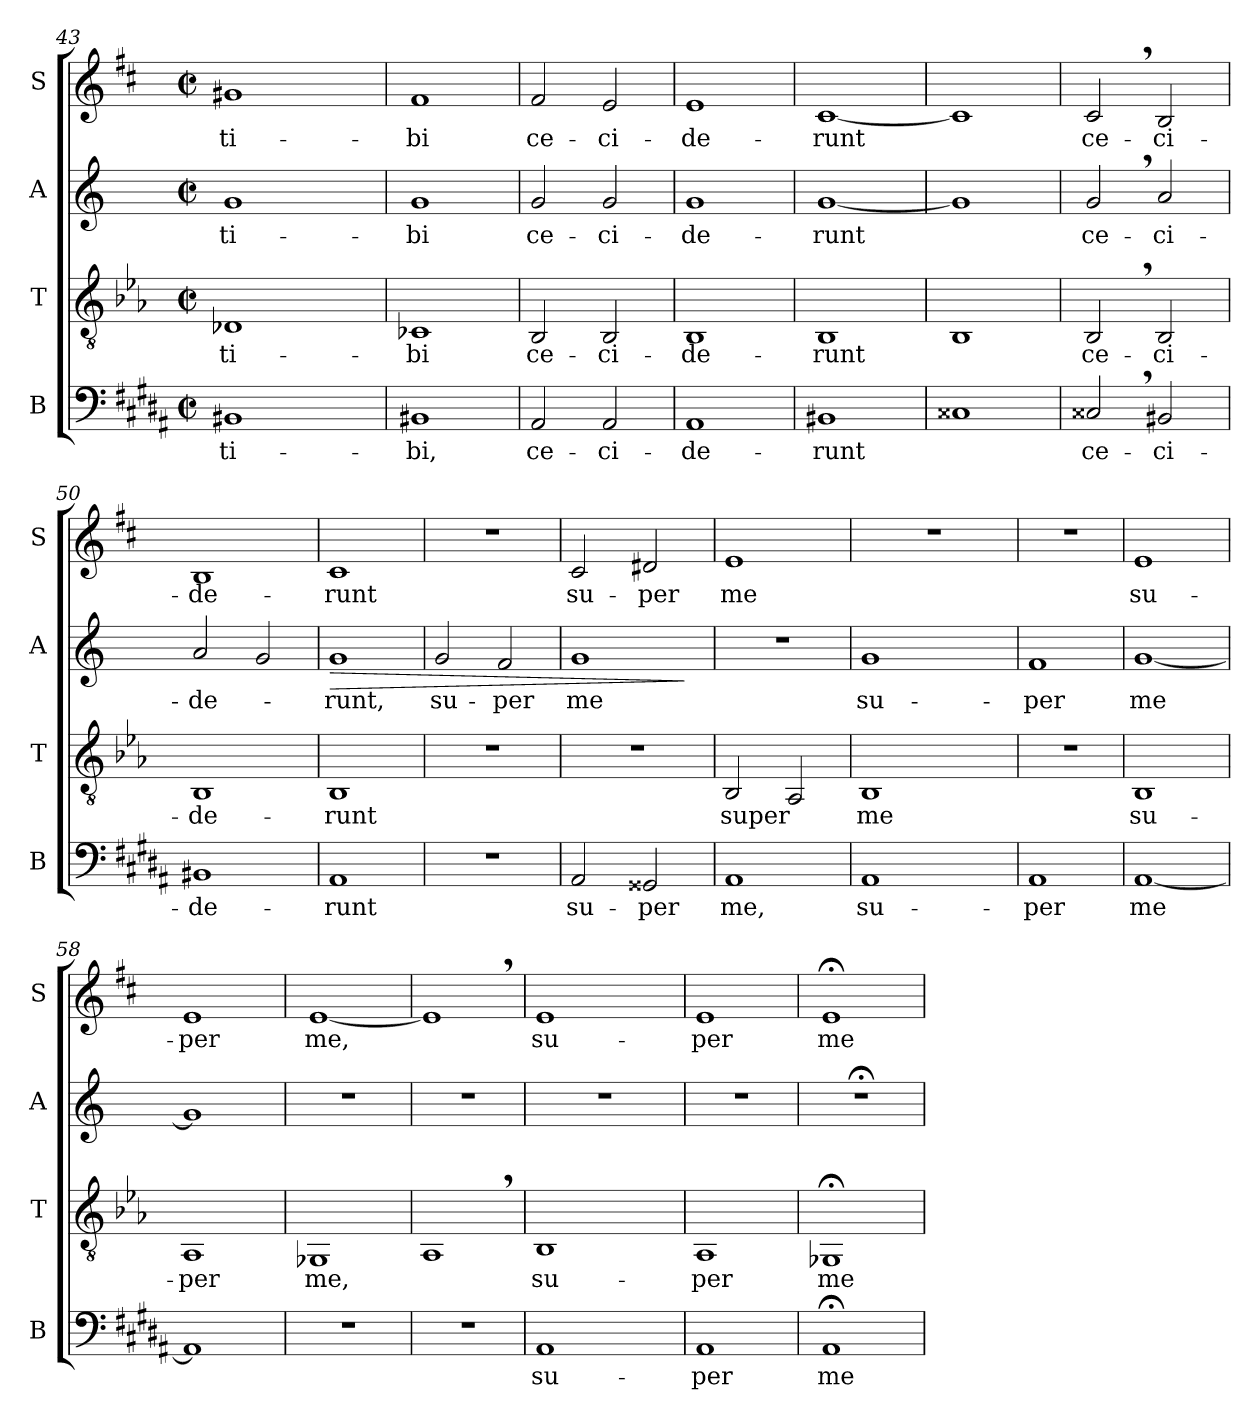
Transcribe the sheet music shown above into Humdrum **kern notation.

**kern	**text	**kern	**text	**kern	**text	**dynam	**kern	**text
*part4	*part4	*part3	*part3	*part2	*part2	*part2	*part1	*part1
*staff4	*staff4	*staff3	*staff3	*staff2	*staff2	*staff2	*staff1	*staff1
*I"B	*	*I"T	*	*I"A	*	*	*I"S	*
*I'B	*	*I'T	*	*I'A	*	*	*I'S	*
*clefF4	*	*clefGv2	*	*clefG2	*	*	*clefG2	*
*ITrd-1c-1	*	*ITrd2c3	*	*	*	*	*ITrd1c2	*
*k[]	*	*k[]	*	*k[]	*	*	*k[]	*
*C:	*	*C:	*	*C:	*	*	*C:	*
*M2/2	*	*M2/2	*	*M2/2	*	*	*M2/2	*
*met(c|)	*	*met(c|)	*	*met(c|)	*	*	*met(c|)	*
=43	=43	=43	=43	=43	=43	=43	=43	=43
!	!LO:LY:b	!	!LO:LY:b	!	!LO:LY:b	!	!	!LO:LY:b
*^	*	*^	*	*^	*	*	*	*
1C#X	4.ryy	ti-	1BB-X	4.ryy	ti-	1g	4.ryy	ti-	.	1f#X	ti-
.	2ryy	.	.	2ryy	.	.	2ryy	.	.	.	.
.	8ryy	.	.	8ryy	.	.	8ryy	.	.	.	.
=44	=44	=44	=44	=44	=44	=44	=44	=44	=44	=44	=44
!	!	!LO:LY:b	!	!	!LO:LY:b	!	!	!LO:LY:b	!	!	!LO:LY:b
*v	*v	*	*	*	*	*v	*v	*	*	*	*
*	*	*v	*v	*	*	*	*	*	*
1C#X	-bi,	1AA-X	-bi	1g	-bi	.	1e	-bi
!!LO:LB:g=z
=45	=45	=45	=45	=45	=45	=45	=45	=45
!	!LO:LY:b	!	!LO:LY:b	!	!LO:LY:b	!	!	!LO:LY:b
2BB/	ce-	2GG/	ce-	2g/	ce-	.	2e/	ce-
!	!LO:LY:b	!	!LO:LY:b	!	!LO:LY:b	!	!	!LO:LY:b
2BB/	-ci-	2GG/	-ci-	2g/	-ci-	.	2d/	-ci-
=46	=46	=46	=46	=46	=46	=46	=46	=46
!	!LO:LY:b	!	!LO:LY:b	!	!LO:LY:b	!	!	!LO:LY:b
1BB	-de-	1GG	-de-	1g	-de-	.	1d	-de-
=47	=47	=47	=47	=47	=47	=47	=47	=47
!	!LO:LY:b	!	!LO:LY:b	!	!LO:LY:b	!	!	!LO:LY:b
1C#X	-runt	1GG	-runt	[<1g	-runt	.	[>1B	-runt
=48	=48	=48	=48	=48	=48	=48	=48	=48
1D#X	.	1GG	.	1g]	.	.	1B]	.
=49	=49	=49	=49	=49	=49	=49	=49	=49
!	!LO:LY:b	!	!LO:LY:b	!	!LO:LY:b	!	!	!LO:LY:b
2D#X,>/	ce-	2GG,>/	ce-	2g,>/	ce-	.	2B,>/	ce-
!	!LO:LY:b	!	!LO:LY:b	!	!LO:LY:b	!	!	!LO:LY:b
2C#X/	-ci-	2GG/	-ci-	2a/	-ci-	.	2A/	-ci-
=50	=50	=50	=50	=50	=50	=50	=50	=50
!	!LO:LY:b	!	!LO:LY:b	!	!LO:LY:b	!	!	!LO:LY:b
1C#X	-de-	1GG	-de-	2a/	-de-	.	1A	-de-
.	.	.	.	2g/	.	.	.	.
=51	=51	=51	=51	=51	=51	=51	=51	=51
!	!LO:LY:b	!	!LO:LY:b	!	!LO:LY:b	!LO:HP:b	!	!LO:LY:b
1BB	-runt	1GG	-runt	1g	-runt,	>	1B	-runt
=52	=52	=52	=52	=52	=52	=52	=52	=52
!	!	!	!	!	!LO:LY:b	!	!	!
1r	.	1r	.	2g/	su-	.	1r	.
!	!	!	!	!	!LO:LY:b	!	!	!
.	.	.	.	2f/	-per	.	.	.
=53	=53	=53	=53	=53	=53	=53	=53	=53
!	!LO:LY:b	!	!	!	!LO:LY:b	!	!	!LO:LY:b
*^	*	*	*	*	*	*	*	*
2BB/	32ryy	su-	1r	.	1g	me	.	2B/	su-
.	2ryy	.	.	.	.	.	.	.	.
!	!	!LO:LY:b	!	!	!	!	!	!	!LO:LY:b
2AA#X/	.	-per	.	.	.	.	.	2c#X/	-per
.	4...ryy	.	.	.	.	.	.	.	.
.	.	.	.	.	.	.	]	.	.
=54	=54	=54	=54	=54	=54	=54	=54	=54	=54
!	!	!LO:LY:b	!	!LO:LY:b	!	!	!	!	!LO:LY:b
*v	*v	*	*	*	*	*	*	*	*
1BB	me,	2GG/	super	1r	.	.	1d	me
.	.	2FF/	.	.	.	.	.	.
=55	=55	=55	=55	=55	=55	=55	=55	=55
!	!LO:LY:b	!	!LO:LY:b	!	!LO:LY:b	!	!	!
*	*	*	*	*^	*	*	*	*
1BB	su-	1GG	me	1g	4ryy	su-	.	1r	.
.	.	.	.	.	16ryy	.	.	.	.
.	.	.	.	.	2ryy	.	.	.	.
.	.	.	.	.	8.ryy	.	.	.	.
=56	=56	=56	=56	=56	=56	=56	=56	=56	=56
!	!LO:LY:b	!	!	!	!	!LO:LY:b	!	!	!
*	*	*	*	*v	*v	*	*	*	*
1BB	-per	1r	.	1f	-per	.	1r	.
=57	=57	=57	=57	=57	=57	=57	=57	=57
!	!LO:LY:b	!	!LO:LY:b	!	!LO:LY:b	!	!	!LO:LY:b
[<1BB	me	1GG	su-	[<1g	me	.	1d	su-
=58	=58	=58	=58	=58	=58	=58	=58	=58
!	!	!	!LO:LY:b	!	!	!	!	!LO:LY:b
1BB]	.	1FF	-per	1g]	.	.	1d	-per
=59	=59	=59	=59	=59	=59	=59	=59	=59
!	!	!	!LO:LY:b	!	!	!	!	!LO:LY:b
1r	.	1EE-X	me,	1r	.	.	[>1d	me,
=60	=60	=60	=60	=60	=60	=60	=60	=60
1r	.	1FF,<	.	1r	.	.	1d,>]	.
!!LO:LB:g=z
=61	=61	=61	=61	=61	=61	=61	=61	=61
!	!LO:LY:b	!	!LO:LY:b	!	!	!	!	!LO:LY:b
*^	*	*^	*	*	*	*	*^	*
1BB	4..ryy	su-	1GG	4..ryy	su-	1r	.	.	1d	4..ryy	su-
.	2ryy	.	.	2ryy	.	.	.	.	.	2ryy	.
.	16ryy	.	.	16ryy	.	.	.	.	.	16ryy	.
=62	=62	=62	=62	=62	=62	=62	=62	=62	=62	=62	=62
!	!	!LO:LY:b	!	!	!LO:LY:b	!	!	!	!	!	!LO:LY:b
*v	*v	*	*	*	*	*	*	*	*v	*v	*
*	*	*v	*v	*	*	*	*	*	*
1BB	-per	1FF	-per	1r	.	.	1d	-per
=63	=63	=63	=63	=63	=63	=63	=63	=63
!	!LO:LY:b	!	!LO:LY:b	!	!	!	!	!LO:LY:b
1BB;	me	1EE-X;	me	1r;<	.	.	1d;	me
=	=	=	=	=	=	=	=	=
*-	*-	*-	*-	*-	*-	*-	*-	*-
